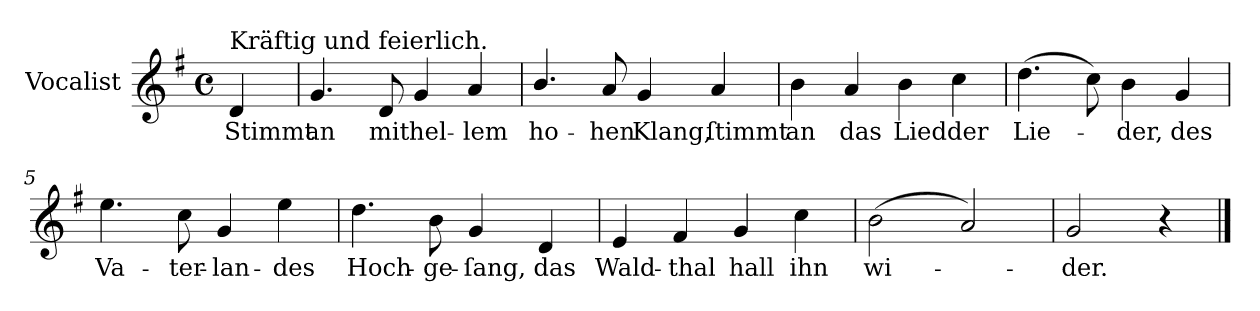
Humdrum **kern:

**kern	**text
*part1	*part1
*staff1	*staff1
*I"Vocalist	*
*k[f#]	*
*G:	*
*M4/4	*
*met(c)	*
=	=
!LO:TX:a:t=Kräftig und feierlich.	!
4d	Stimmt
=1	=1
4.g	an
8d	mit
4g	hel-
4a	-lem
=2	=2
4.b/	ho-
8a	-hen
4g	Klang,
4a	ſtimmt
=3	=3
4b	an
4a	das
4b	Lied
4cc	der
=4	=4
(4.dd	Lie-
8cc)	.
4b	-der,
4g	des
=5	=5
4.ee	Va-
8cc	-ter-
4g	-lan-
4ee	-des
=6	=6
4.dd	Hoch-
8b	-ge-
4g	-ſang,
4d	das
=7	=7
4e	Wald-
4f#	-thal
4g	hall
4cc	ihn
=8	=8
(2b	wi-
2a)	.
=9	=9
2g	-der.
4r	.
==	==
*-	*-
